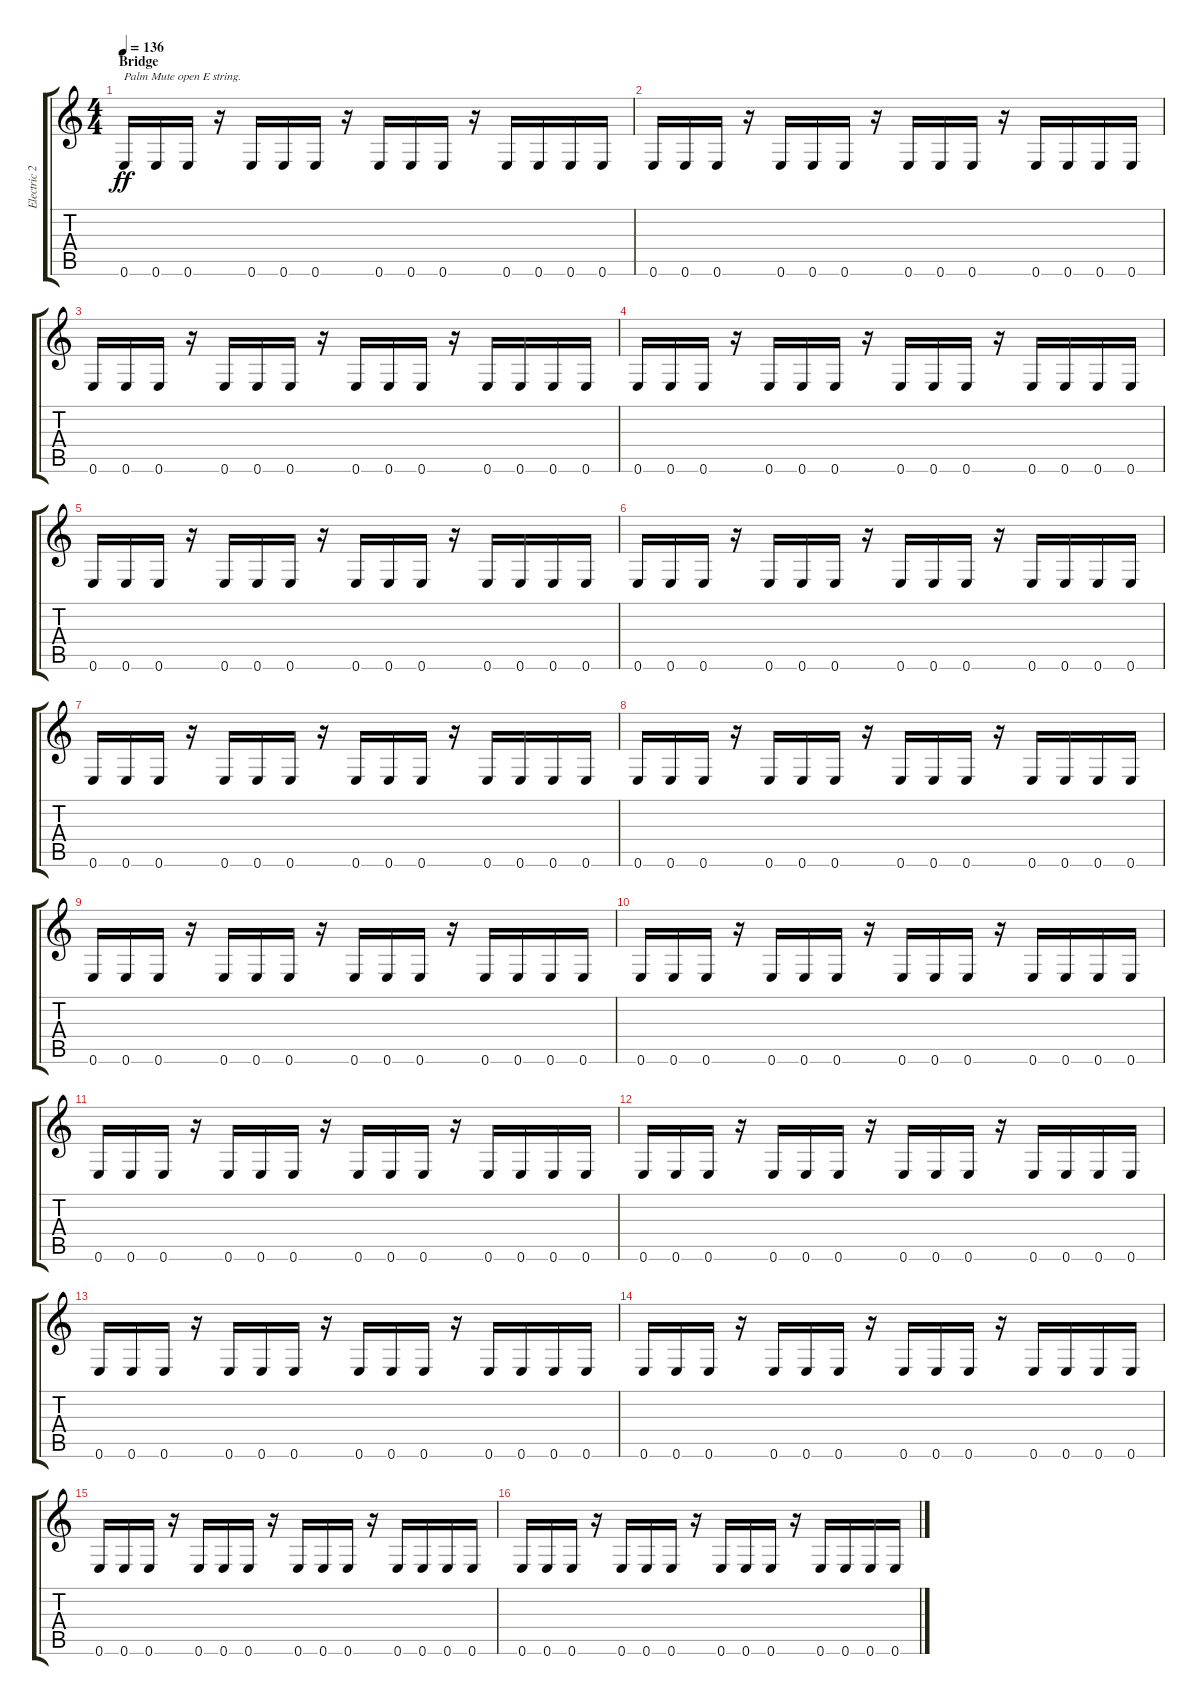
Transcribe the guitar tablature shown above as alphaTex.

\track ("Electric 2" "Electric 2") {instrument distortionguitar}
\staff {score tabs}
\tuning (E4 B3 G3 D3 A2 E2) {hide}
\ts (4 4)
\section ("" "Bridge")
\tempo 136
\clef g2
\ks c
0.6.16{txt "Palm Mute open E string." dy ff} 0.6.16 0.6.16 r.16 0.6.16 0.6.16 0.6.16 r.16 0.6.16 0.6.16 0.6.16 r.16 0.6.16 0.6.16 0.6.16 0.6.16 |
0.6.16 0.6.16 0.6.16 r.16 0.6.16 0.6.16 0.6.16 r.16 0.6.16 0.6.16 0.6.16 r.16 0.6.16 0.6.16 0.6.16 0.6.16 |
0.6.16 0.6.16 0.6.16 r.16 0.6.16 0.6.16 0.6.16 r.16 0.6.16 0.6.16 0.6.16 r.16 0.6.16 0.6.16 0.6.16 0.6.16 |
0.6.16 0.6.16 0.6.16 r.16 0.6.16 0.6.16 0.6.16 r.16 0.6.16 0.6.16 0.6.16 r.16 0.6.16 0.6.16 0.6.16 0.6.16 |
0.6.16 0.6.16 0.6.16 r.16 0.6.16 0.6.16 0.6.16 r.16 0.6.16 0.6.16 0.6.16 r.16 0.6.16 0.6.16 0.6.16 0.6.16 |
0.6.16 0.6.16 0.6.16 r.16 0.6.16 0.6.16 0.6.16 r.16 0.6.16 0.6.16 0.6.16 r.16 0.6.16 0.6.16 0.6.16 0.6.16 |
0.6.16 0.6.16 0.6.16 r.16 0.6.16 0.6.16 0.6.16 r.16 0.6.16 0.6.16 0.6.16 r.16 0.6.16 0.6.16 0.6.16 0.6.16 |
0.6.16 0.6.16 0.6.16 r.16 0.6.16 0.6.16 0.6.16 r.16 0.6.16 0.6.16 0.6.16 r.16 0.6.16 0.6.16 0.6.16 0.6.16 |
0.6.16 0.6.16 0.6.16 r.16 0.6.16 0.6.16 0.6.16 r.16 0.6.16 0.6.16 0.6.16 r.16 0.6.16 0.6.16 0.6.16 0.6.16 |
0.6.16 0.6.16 0.6.16 r.16 0.6.16 0.6.16 0.6.16 r.16 0.6.16 0.6.16 0.6.16 r.16 0.6.16 0.6.16 0.6.16 0.6.16 |
0.6.16 0.6.16 0.6.16 r.16 0.6.16 0.6.16 0.6.16 r.16 0.6.16 0.6.16 0.6.16 r.16 0.6.16 0.6.16 0.6.16 0.6.16 |
0.6.16 0.6.16 0.6.16 r.16 0.6.16 0.6.16 0.6.16 r.16 0.6.16 0.6.16 0.6.16 r.16 0.6.16 0.6.16 0.6.16 0.6.16 |
0.6.16 0.6.16 0.6.16 r.16 0.6.16 0.6.16 0.6.16 r.16 0.6.16 0.6.16 0.6.16 r.16 0.6.16 0.6.16 0.6.16 0.6.16 |
0.6.16 0.6.16 0.6.16 r.16 0.6.16 0.6.16 0.6.16 r.16 0.6.16 0.6.16 0.6.16 r.16 0.6.16 0.6.16 0.6.16 0.6.16 |
0.6.16 0.6.16 0.6.16 r.16 0.6.16 0.6.16 0.6.16 r.16 0.6.16 0.6.16 0.6.16 r.16 0.6.16 0.6.16 0.6.16 0.6.16 |
0.6.16 0.6.16 0.6.16 r.16 0.6.16 0.6.16 0.6.16 r.16 0.6.16 0.6.16 0.6.16 r.16 0.6.16 0.6.16 0.6.16 0.6.16
